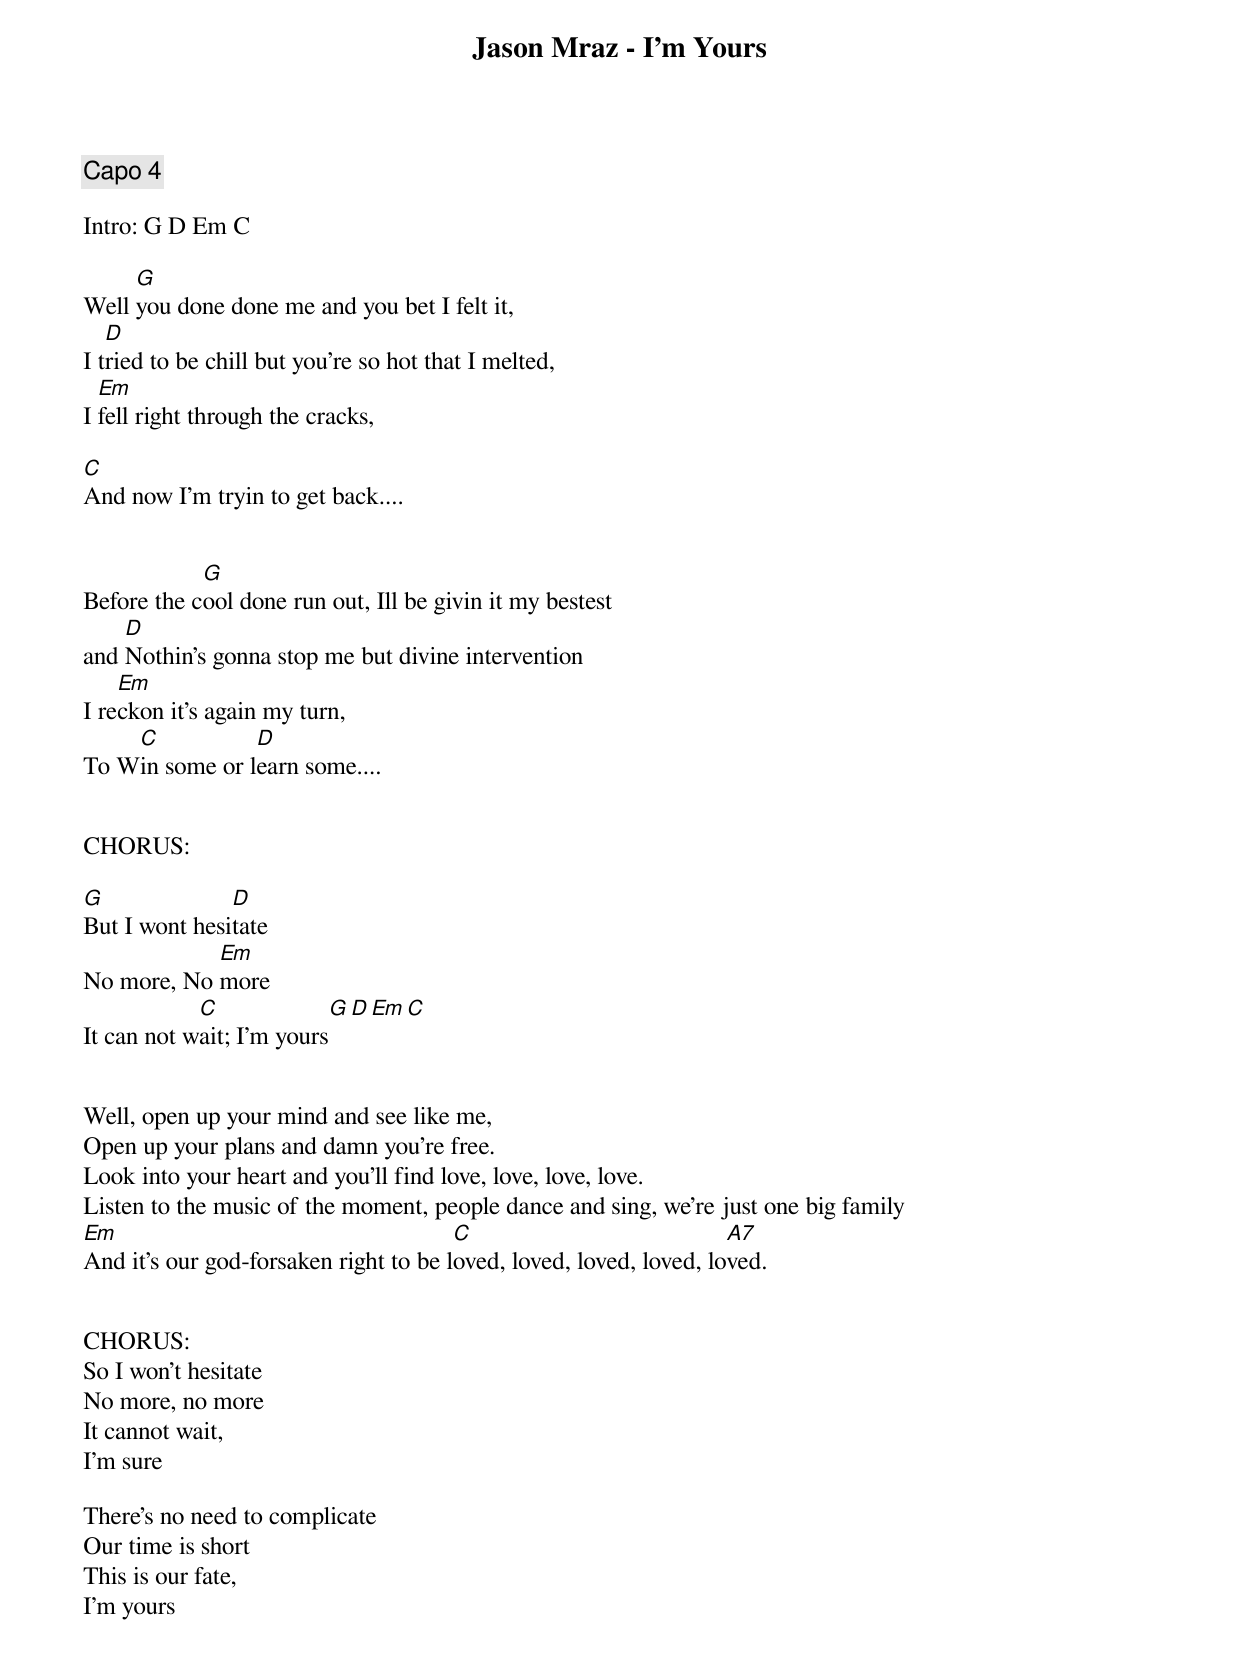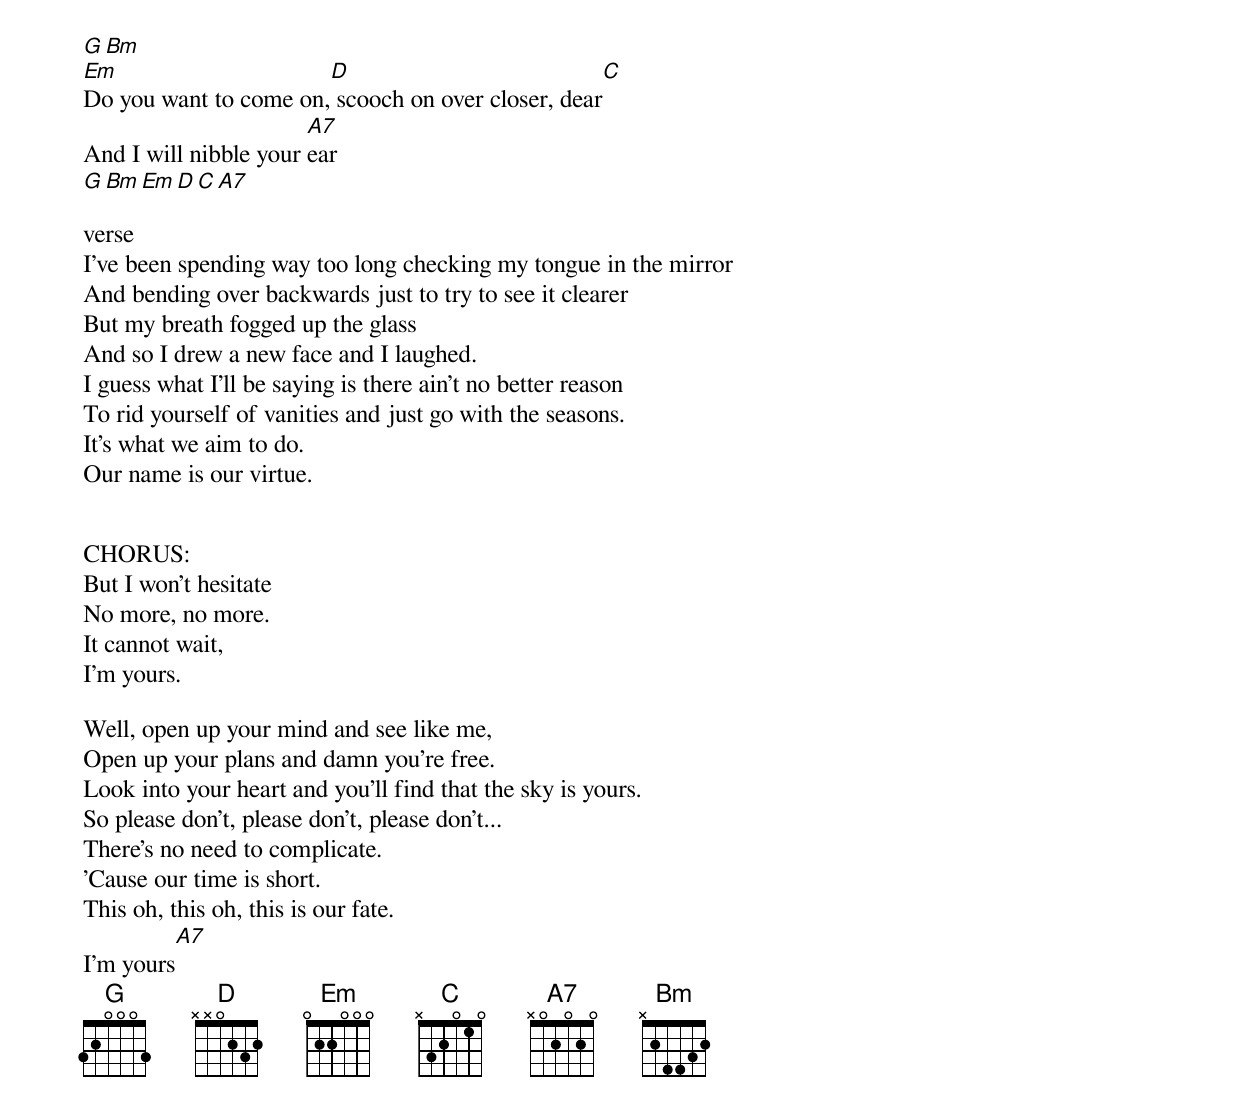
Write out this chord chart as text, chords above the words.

Jason Mraz - I’m Yours

Capo 4

Intro: G D Em C

     G
Well you done done me and you bet I felt it,
   D
I tried to be chill but you're so hot that I melted,
  Em
I fell right through the cracks,

C
And now I'm tryin to get back....


            G
Before the cool done run out, Ill be givin it my bestest
    D
and Nothin's gonna stop me but divine intervention
    Em
I reckon it's again my turn,
    C           D
To Win some or learn some....


CHORUS:

G              D
But I wont hesitate
            Em
No more, No more
            C               G   D   Em   C
It can not wait; I'm yours


Well, open up your mind and see like me,
Open up your plans and damn you're free.
Look into your heart and you'll find love, love, love, love.
Listen to the music of the moment, people dance and sing, we're just one big family
Em                                     C                            A7
And it's our god-forsaken right to be loved, loved, loved, loved, loved.


CHORUS:
So I won't hesitate
No more, no more
It cannot wait,
I'm sure

There's no need to complicate
Our time is short
This is our fate,
I'm yours

G Bm
Em                     D                            C
Do you want to come on, scooch on over closer, dear
                       A7
And I will nibble your ear
G Bm Em D C A7

verse
I've been spending way too long checking my tongue in the mirror
And bending over backwards just to try to see it clearer
But my breath fogged up the glass
And so I drew a new face and I laughed.
I guess what I'll be saying is there ain't no better reason
To rid yourself of vanities and just go with the seasons.
It's what we aim to do.
Our name is our virtue.


CHORUS:
But I won't hesitate
No more, no more.
It cannot wait,
I'm yours.

Well, open up your mind and see like me,
Open up your plans and damn you're free.
Look into your heart and you'll find that the sky is yours.
So please don't, please don't, please don't...
There's no need to complicate.
'Cause our time is short.
This oh, this oh, this is our fate.
           A7
I'm yours
